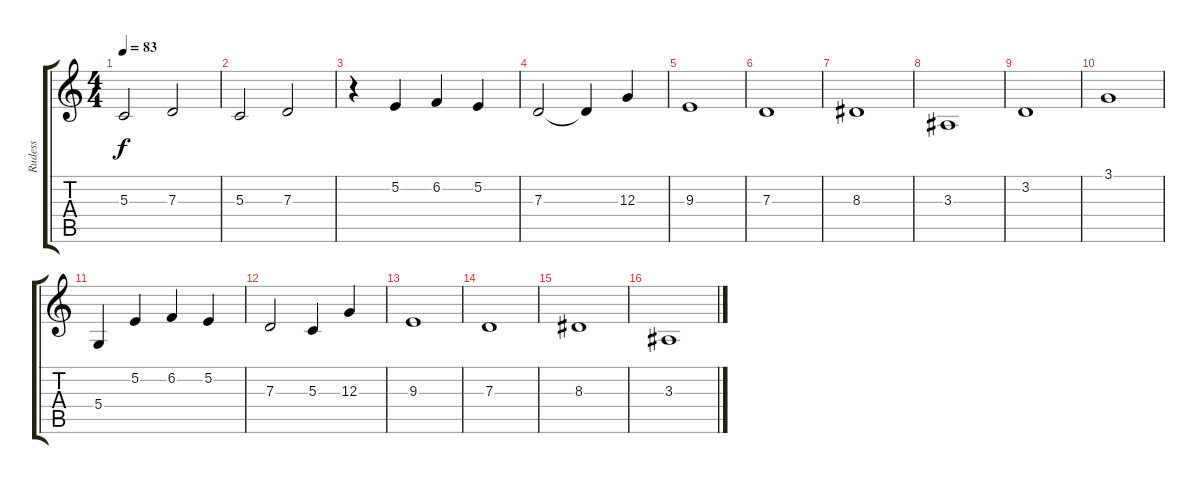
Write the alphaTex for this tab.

\track ("Rudess" "Rudess") {instrument stringensemble2}
\staff {score tabs}
\tuning (E4 B3 G3 D3 A2 E2) {hide}
\ts (4 4)
\tempo 83
\clef g2
\ks c
5.3.2{dy f} 7.3.2 |
5.3.2 7.3.2 |
r.4 5.2.4 6.2.4 5.2.4 |
7.3.2 7.3{t}.4 12.3.4 |
9.3.1 |
7.3.1 |
8.3.1 |
3.3.1 |
3.2.1 |
3.1.1 |
5.4.4 5.2.4 6.2.4 5.2.4 |
7.3.2 5.3.4 12.3.4 |
9.3.1 |
7.3.1 |
8.3.1 |
3.3.1
